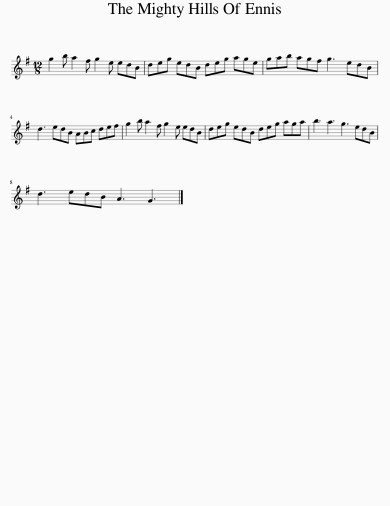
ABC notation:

X:1
L:1/8
M:12/8
I:linebreak $
K:G
V:1 treble
V:1
 g2 b a2 f g2 e edB | deg edB deg age | gab agf g3 edB |$ d3 edB ABc def | g2 b a2 f g2 e edB | %5
 deg edB deg aga | b3 a3 g3 edB |$ d3 edB A3 G3 |] %8
